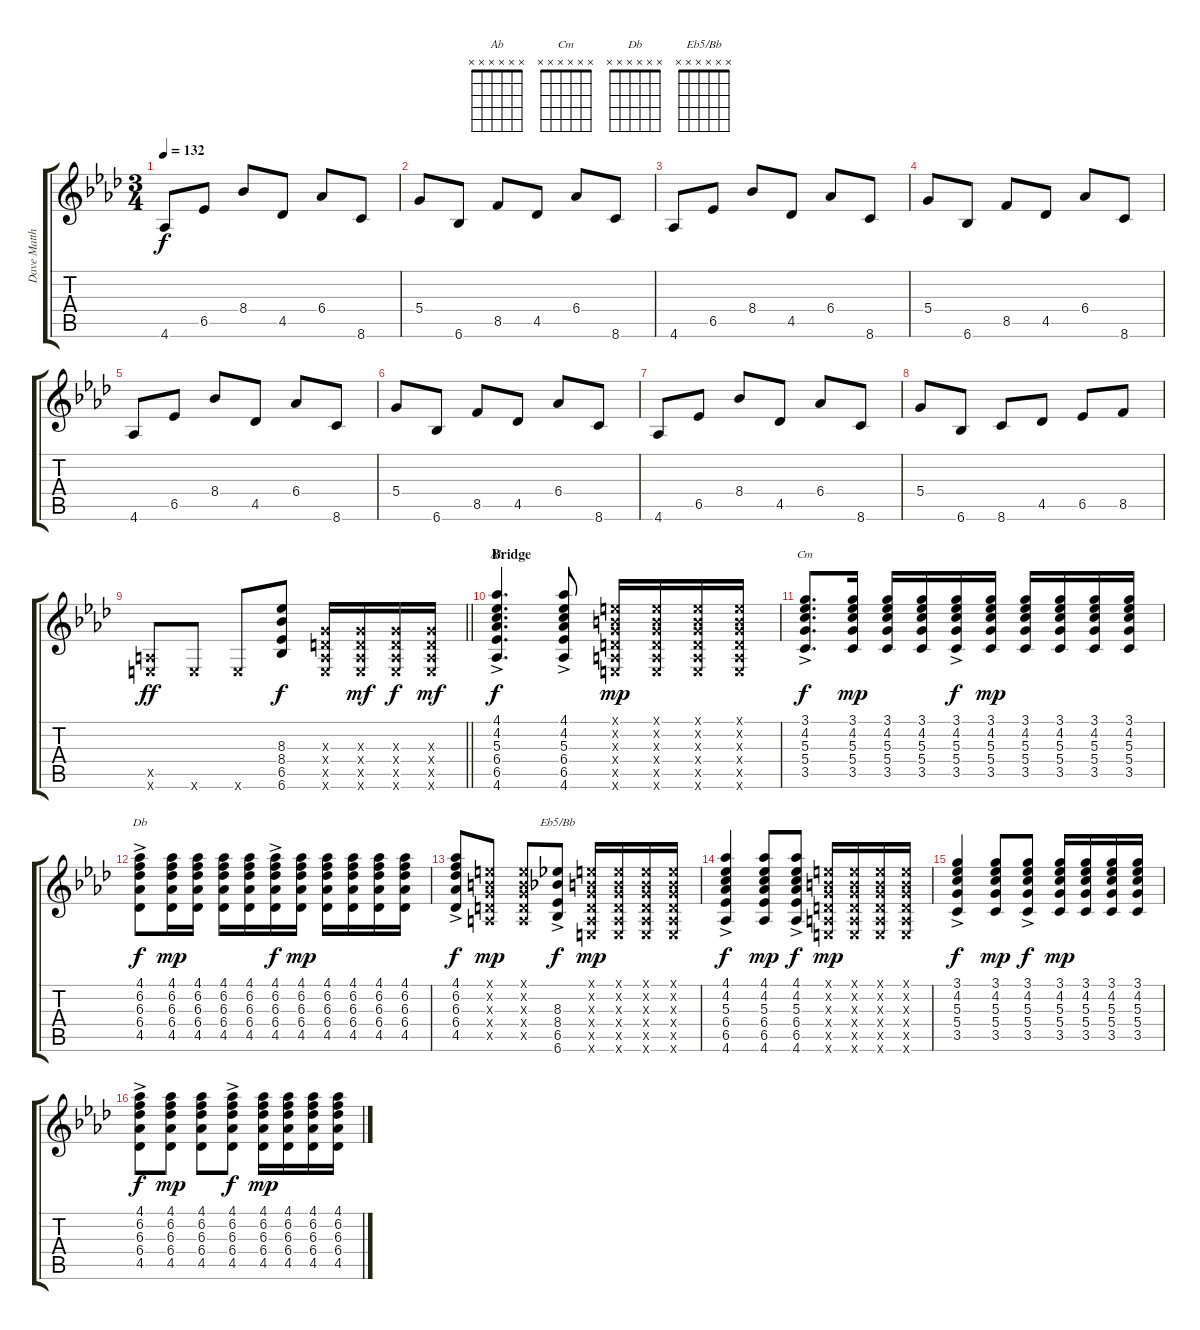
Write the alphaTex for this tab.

\track ("Dave Matthews" "Dave Matth") {instrument acousticguitarsteel}
\staff {score tabs}
\tuning (E4 B3 G3 D3 A2 E2) {hide}
\chord ("Ab" x x x x x x)
\chord ("Cm" x x x x x x)
\chord ("Db" x x x x x x)
\chord ("Eb5/Bb" x x x x x x)
\ts (3 4)
\tempo 132
\clef g2
\ks ab
4.6.8{dy f} 6.5.8 8.4.8 4.5.8 6.4.8 8.6.8 |
5.4.8 6.6.8 8.5.8 4.5.8 6.4.8 8.6.8 |
4.6.8 6.5.8 8.4.8 4.5.8 6.4.8 8.6.8 |
5.4.8 6.6.8 8.5.8 4.5.8 6.4.8 8.6.8 |
4.6.8 6.5.8 8.4.8 4.5.8 6.4.8 8.6.8 |
5.4.8 6.6.8 8.5.8 4.5.8 6.4.8 8.6.8 |
4.6.8 6.5.8 8.4.8 4.5.8 6.4.8 8.6.8 |
5.4.8 6.6.8 8.6.8 4.5.8 6.5.8 8.5.8 |
\barLineRight lightlight
(0.5{x} 0.6{x}).8{dy ff} 0.6{x}.8 0.6{x}.8 (8.3 8.4 6.5 6.6).8{dy f} (0.3{x} 0.4{x} 0.5{x} 0.6{x}).16 (0.3{x} 0.4{x} 0.5{x} 0.6{x}).16{dy mf} (0.3{x} 0.4{x} 0.5{x} 0.6{x}).16{dy f} (0.3{x} 0.4{x} 0.5{x} 0.6{x}).16{dy mf} |
\section ("" "Bridge")
(4.1{ac} 4.2{ac} 5.3{ac} 6.4{ac} 6.5{ac} 4.6{ac}).4{d ch "Ab" dy f} (4.1{ac} 4.2{ac} 5.3{ac} 6.4{ac} 6.5{ac} 4.6{ac}).8 (0.1{x} 0.2{x} 0.3{x} 0.4{x} 0.5{x} 0.6{x}).16{dy mp} (0.1{x} 0.2{x} 0.3{x} 0.4{x} 0.5{x} 0.6{x}).16 (0.1{x} 0.2{x} 0.3{x} 0.4{x} 0.5{x} 0.6{x}).16 (0.1{x} 0.2{x} 0.3{x} 0.4{x} 0.5{x} 0.6{x}).16 |
(3.1{ac} 4.2{ac} 5.3{ac} 5.4{ac} 3.5{ac}).8{d ch "Cm" dy f} (3.1 4.2 5.3 5.4 3.5).16{dy mp} (3.1 4.2 5.3 5.4 3.5).16 (3.1 4.2 5.3 5.4 3.5).16 (3.1{ac} 4.2{ac} 5.3{ac} 5.4{ac} 3.5{ac}).16{dy f} (3.1 4.2 5.3 5.4 3.5).16{dy mp} (3.1 4.2 5.3 5.4 3.5).16 (3.1 4.2 5.3 5.4 3.5).16 (3.1 4.2 5.3 5.4 3.5).16 (3.1 4.2 5.3 5.4 3.5).16 |
(4.1{ac} 6.2{ac} 6.3{ac} 6.4{ac} 4.5{ac}).8{ch "Db" dy f} (4.1 6.2 6.3 6.4 4.5).16{dy mp} (4.1 6.2 6.3 6.4 4.5).16 (4.1 6.2 6.3 6.4 4.5).16 (4.1 6.2 6.3 6.4 4.5).16 (4.1{ac} 6.2{ac} 6.3{ac} 6.4{ac} 4.5{ac}).16{dy f} (4.1 6.2 6.3 6.4 4.5).16{dy mp} (4.1 6.2 6.3 6.4 4.5).16 (4.1 6.2 6.3 6.4 4.5).16 (4.1 6.2 6.3 6.4 4.5).16 (4.1 6.2 6.3 6.4 4.5).16 |
(4.1{ac} 6.2{ac} 6.3{ac} 6.4{ac} 4.5{ac}).8{dy f} (0.1{x} 0.2{x} 0.3{x} 0.4{x} 0.5{x}).8{dy mp} (0.1{x} 0.2{x} 0.3{x} 0.4{x} 0.5{x}).8 (8.3{ac} 8.4{ac} 6.5{ac} 6.6{ac}).8{ch "Eb5/Bb" dy f} (0.1{x} 0.2{x} 0.3{x} 0.4{x} 0.5{x} 0.6{x}).16{dy mp} (0.1{x} 0.2{x} 0.3{x} 0.4{x} 0.5{x} 0.6{x}).16 (0.1{x} 0.2{x} 0.3{x} 0.4{x} 0.5{x} 0.6{x}).16 (0.1{x} 0.2{x} 0.3{x} 0.4{x} 0.5{x} 0.6{x}).16 |
(4.1{ac} 4.2{ac} 5.3{ac} 6.4{ac} 6.5{ac} 4.6{ac}).4{dy f} (4.1 4.2 5.3 6.4 6.5 4.6).8{dy mp} (4.1{ac} 4.2{ac} 5.3{ac} 6.4{ac} 6.5{ac} 4.6{ac}).8{dy f} (0.1{x} 0.2{x} 0.3{x} 0.4{x} 0.5{x} 0.6{x}).16{dy mp} (0.1{x} 0.2{x} 0.3{x} 0.4{x} 0.5{x} 0.6{x}).16 (0.1{x} 0.2{x} 0.3{x} 0.4{x} 0.5{x} 0.6{x}).16 (0.1{x} 0.2{x} 0.3{x} 0.4{x} 0.5{x} 0.6{x}).16 |
(3.1{ac} 4.2{ac} 5.3{ac} 5.4{ac} 3.5{ac}).4{dy f} (3.1 4.2 5.3 5.4 3.5).8{dy mp} (3.1{ac} 4.2{ac} 5.3{ac} 5.4{ac} 3.5{ac}).8{dy f} (3.1 4.2 5.3 5.4 3.5).16{dy mp} (3.1 4.2 5.3 5.4 3.5).16 (3.1 4.2 5.3 5.4 3.5).16 (3.1 4.2 5.3 5.4 3.5).16 |
(4.1{ac} 6.2{ac} 6.3{ac} 6.4{ac} 4.5{ac}).8{dy f} (4.1 6.2 6.3 6.4 4.5).8{dy mp} (4.1 6.2 6.3 6.4 4.5).8 (4.1{ac} 6.2{ac} 6.3{ac} 6.4{ac} 4.5{ac}).8{dy f} (4.1 6.2 6.3 6.4 4.5).16{dy mp} (4.1 6.2 6.3 6.4 4.5).16 (4.1 6.2 6.3 6.4 4.5).16 (4.1 6.2 6.3 6.4 4.5).16
